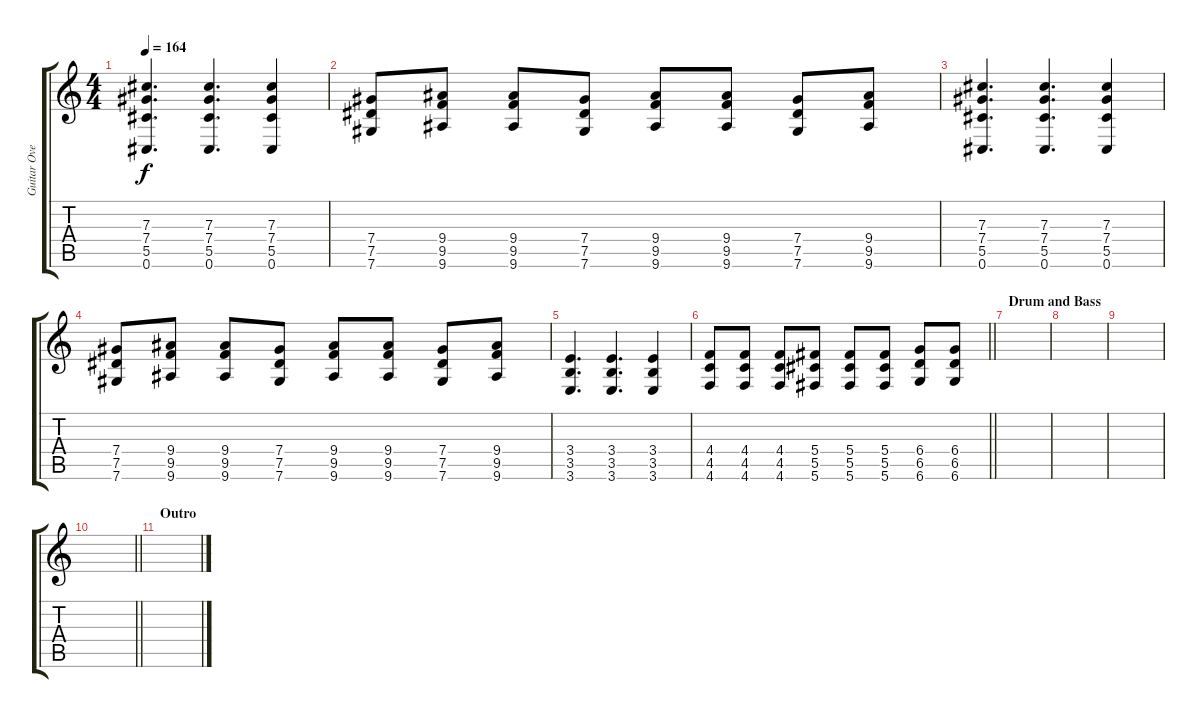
\track ("Guitar Overdubs" "Guitar Ove") {instrument distortionguitar}
\staff {score tabs}
\tuning (Eb4 Bb3 Gb3 Db3 Ab2 Db2) {hide}
\ts (4 4)
\tempo 164
\clef g2
\ks c
(7.3 7.4 5.5 0.6).4{d dy f} (7.3 7.4 5.5 0.6).4{d} (7.3 7.4 5.5 0.6).4 |
(7.4 7.5 7.6).8 (9.4 9.5 9.6).8 (9.4 9.5 9.6).8 (7.4 7.5 7.6).8 (9.4 9.5 9.6).8 (9.4 9.5 9.6).8 (7.4 7.5 7.6).8 (9.4 9.5 9.6).8 |
(7.3 7.4 5.5 0.6).4{d} (7.3 7.4 5.5 0.6).4{d} (7.3 7.4 5.5 0.6).4 |
(7.4 7.5 7.6).8 (9.4 9.5 9.6).8 (9.4 9.5 9.6).8 (7.4 7.5 7.6).8 (9.4 9.5 9.6).8 (9.4 9.5 9.6).8 (7.4 7.5 7.6).8 (9.4 9.5 9.6).8 |
(3.4 3.5 3.6).4{d} (3.4 3.5 3.6).4{d} (3.4 3.5 3.6).4 |
\barLineRight lightlight
(4.4 4.5 4.6).8 (4.4 4.5 4.6).8 (4.4 4.5 4.6).8 (5.4 5.5 5.6).8 (5.4 5.5 5.6).8 (5.4 5.5 5.6).8 (6.4 6.5 6.6).8 (6.4 6.5 6.6).8 |
\section ("" "Drum and Bass")
|
|
|
\barLineRight lightlight
|
\section ("" "Outro")
